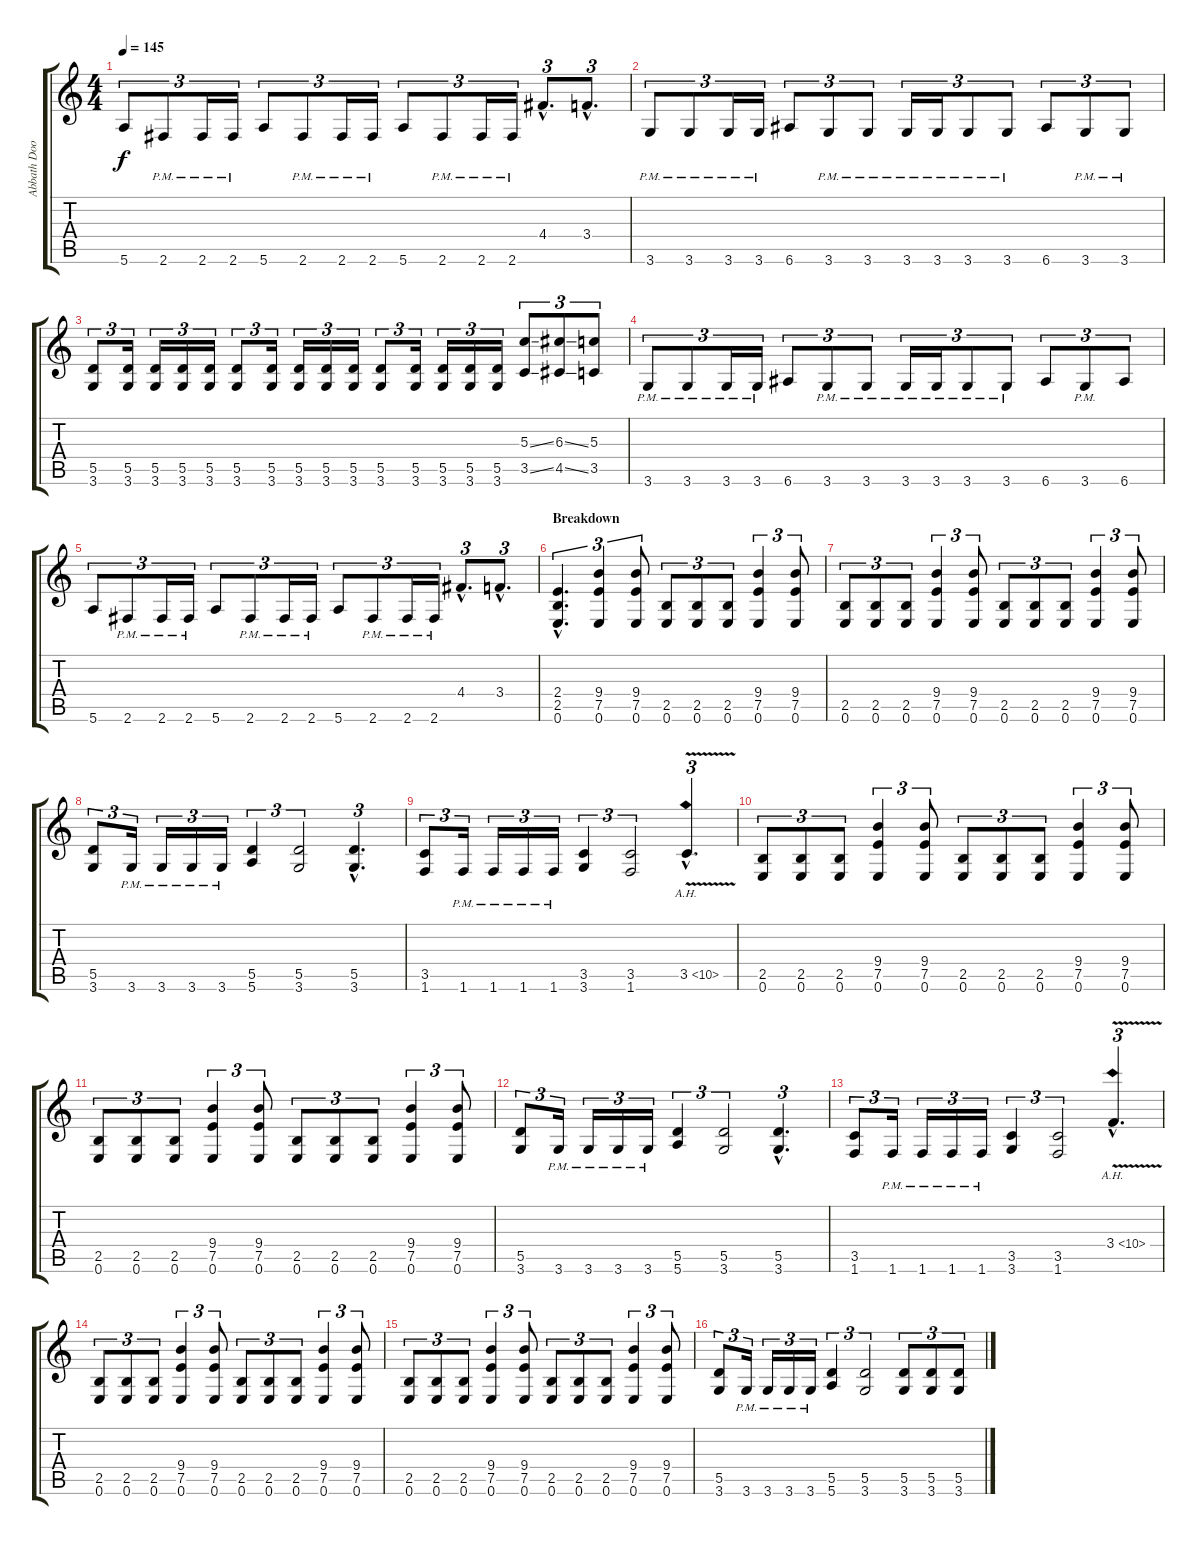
\track ("Abbath Doom Occulta" "Abbath Doo") {instrument distortionguitar}
\staff {score tabs}
\tuning (E4 B3 G3 D3 A2 E2) {hide}
\ts (4 4)
\tempo 145
\clef g2
\ks c
5.6.8{tu (3 2) dy f} 2.6{pm}.8{tu (3 2)} 2.6{pm}.16{tu (3 2)} 2.6{pm}.16{tu (3 2)} 5.6.8{tu (3 2)} 2.6{pm}.8{tu (3 2)} 2.6{pm}.16{tu (3 2)} 2.6{pm}.16{tu (3 2)} 5.6.8{tu (3 2)} 2.6{pm}.8{tu (3 2)} 2.6{pm}.16{tu (3 2)} 2.6{pm}.16{tu (3 2)} 4.4{hac}.8{d tu (3 2)} 3.4{hac}.8{d tu (3 2)} |
3.6{pm}.8{tu (3 2)} 3.6{pm}.8{tu (3 2)} 3.6{pm}.16{tu (3 2)} 3.6{pm}.16{tu (3 2)} 6.6.8{tu (3 2)} 3.6{pm}.8{tu (3 2)} 3.6{pm}.8{tu (3 2)} 3.6{pm}.16{tu (3 2)} 3.6{pm}.16{tu (3 2)} 3.6{pm}.8{tu (3 2)} 3.6{pm}.8{tu (3 2)} 6.6.8{tu (3 2)} 3.6{pm}.8{tu (3 2)} 3.6{pm}.8{tu (3 2)} |
(5.5 3.6).8{tu (3 2)} (5.5 3.6).16{tu (3 2)} (5.5 3.6).16{tu (3 2)} (5.5 3.6).16{tu (3 2)} (5.5 3.6).16{tu (3 2)} (5.5 3.6).8{tu (3 2)} (5.5 3.6).16{tu (3 2)} (5.5 3.6).16{tu (3 2)} (5.5 3.6).16{tu (3 2)} (5.5 3.6).16{tu (3 2)} (5.5 3.6).8{tu (3 2)} (5.5 3.6).16{tu (3 2)} (5.5 3.6).16{tu (3 2)} (5.5 3.6).16{tu (3 2)} (5.5 3.6).16{tu (3 2)} (5.3{ss} 3.5{ss}).8{tu (3 2)} (6.3{ss} 4.5{ss}).8{tu (3 2)} (5.3 3.5).8{tu (3 2)} |
3.6{pm}.8{tu (3 2)} 3.6{pm}.8{tu (3 2)} 3.6{pm}.16{tu (3 2)} 3.6{pm}.16{tu (3 2)} 6.6.8{tu (3 2)} 3.6{pm}.8{tu (3 2)} 3.6{pm}.8{tu (3 2)} 3.6{pm}.16{tu (3 2)} 3.6{pm}.16{tu (3 2)} 3.6{pm}.8{tu (3 2)} 3.6{pm}.8{tu (3 2)} 6.6.8{tu (3 2)} 3.6{pm}.8{tu (3 2)} 6.6.8{tu (3 2)} |
5.6.8{tu (3 2)} 2.6{pm}.8{tu (3 2)} 2.6{pm}.16{tu (3 2)} 2.6{pm}.16{tu (3 2)} 5.6.8{tu (3 2)} 2.6{pm}.8{tu (3 2)} 2.6{pm}.16{tu (3 2)} 2.6{pm}.16{tu (3 2)} 5.6.8{tu (3 2)} 2.6{pm}.8{tu (3 2)} 2.6{pm}.16{tu (3 2)} 2.6{pm}.16{tu (3 2)} 4.4{hac}.8{d tu (3 2)} 3.4{hac}.8{d tu (3 2)} |
\section ("" "Breakdown")
(2.4{hac} 2.5{hac} 0.6{hac}).4{d tu (3 2)} (9.4 7.5 0.6).4{tu (3 2)} (9.4 7.5 0.6).8{tu (3 2)} (2.5 0.6).8{tu (3 2)} (2.5 0.6).8{tu (3 2)} (2.5 0.6).8{tu (3 2)} (9.4 7.5 0.6).4{tu (3 2)} (9.4 7.5 0.6).8{tu (3 2)} |
(2.5 0.6).8{tu (3 2)} (2.5 0.6).8{tu (3 2)} (2.5 0.6).8{tu (3 2)} (9.4 7.5 0.6).4{tu (3 2)} (9.4 7.5 0.6).8{tu (3 2)} (2.5 0.6).8{tu (3 2)} (2.5 0.6).8{tu (3 2)} (2.5 0.6).8{tu (3 2)} (9.4 7.5 0.6).4{tu (3 2)} (9.4 7.5 0.6).8{tu (3 2)} |
(5.5 3.6).8{tu (3 2)} 3.6{pm}.16{tu (3 2)} 3.6{pm}.16{tu (3 2)} 3.6{pm}.16{tu (3 2)} 3.6{pm}.16{tu (3 2)} (5.5 5.6).4{tu (3 2)} (5.5 3.6).2{tu (3 2)} (5.5{hac} 3.6{hac}).4{d tu (3 2)} |
(3.5 1.6).8{tu (3 2)} 1.6{pm}.16{tu (3 2)} 1.6{pm}.16{tu (3 2)} 1.6{pm}.16{tu (3 2)} 1.6{pm}.16{tu (3 2)} (3.5 3.6).4{tu (3 2)} (3.5 1.6).2{tu (3 2)} 3.5{ah 7 v hac}.4{d tu (3 2)} |
(2.5 0.6).8{tu (3 2)} (2.5 0.6).8{tu (3 2)} (2.5 0.6).8{tu (3 2)} (9.4 7.5 0.6).4{tu (3 2)} (9.4 7.5 0.6).8{tu (3 2)} (2.5 0.6).8{tu (3 2)} (2.5 0.6).8{tu (3 2)} (2.5 0.6).8{tu (3 2)} (9.4 7.5 0.6).4{tu (3 2)} (9.4 7.5 0.6).8{tu (3 2)} |
(2.5 0.6).8{tu (3 2)} (2.5 0.6).8{tu (3 2)} (2.5 0.6).8{tu (3 2)} (9.4 7.5 0.6).4{tu (3 2)} (9.4 7.5 0.6).8{tu (3 2)} (2.5 0.6).8{tu (3 2)} (2.5 0.6).8{tu (3 2)} (2.5 0.6).8{tu (3 2)} (9.4 7.5 0.6).4{tu (3 2)} (9.4 7.5 0.6).8{tu (3 2)} |
(5.5 3.6).8{tu (3 2)} 3.6{pm}.16{tu (3 2)} 3.6{pm}.16{tu (3 2)} 3.6{pm}.16{tu (3 2)} 3.6{pm}.16{tu (3 2)} (5.5 5.6).4{tu (3 2)} (5.5 3.6).2{tu (3 2)} (5.5{hac} 3.6{hac}).4{d tu (3 2)} |
(3.5 1.6).8{tu (3 2)} 1.6{pm}.16{tu (3 2)} 1.6{pm}.16{tu (3 2)} 1.6{pm}.16{tu (3 2)} 1.6{pm}.16{tu (3 2)} (3.5 3.6).4{tu (3 2)} (3.5 1.6).2{tu (3 2)} 3.4{ah 7 v hac}.4{d tu (3 2)} |
(2.5 0.6).8{tu (3 2)} (2.5 0.6).8{tu (3 2)} (2.5 0.6).8{tu (3 2)} (9.4 7.5 0.6).4{tu (3 2)} (9.4 7.5 0.6).8{tu (3 2)} (2.5 0.6).8{tu (3 2)} (2.5 0.6).8{tu (3 2)} (2.5 0.6).8{tu (3 2)} (9.4 7.5 0.6).4{tu (3 2)} (9.4 7.5 0.6).8{tu (3 2)} |
(2.5 0.6).8{tu (3 2)} (2.5 0.6).8{tu (3 2)} (2.5 0.6).8{tu (3 2)} (9.4 7.5 0.6).4{tu (3 2)} (9.4 7.5 0.6).8{tu (3 2)} (2.5 0.6).8{tu (3 2)} (2.5 0.6).8{tu (3 2)} (2.5 0.6).8{tu (3 2)} (9.4 7.5 0.6).4{tu (3 2)} (9.4 7.5 0.6).8{tu (3 2)} |
(5.5 3.6).8{tu (3 2)} 3.6{pm}.16{tu (3 2)} 3.6{pm}.16{tu (3 2)} 3.6{pm}.16{tu (3 2)} 3.6{pm}.16{tu (3 2)} (5.5 5.6).4{tu (3 2)} (5.5 3.6).2{tu (3 2)} (5.5 3.6).8{tu (3 2)} (5.5 3.6).8{tu (3 2)} (5.5 3.6).8{tu (3 2)}
